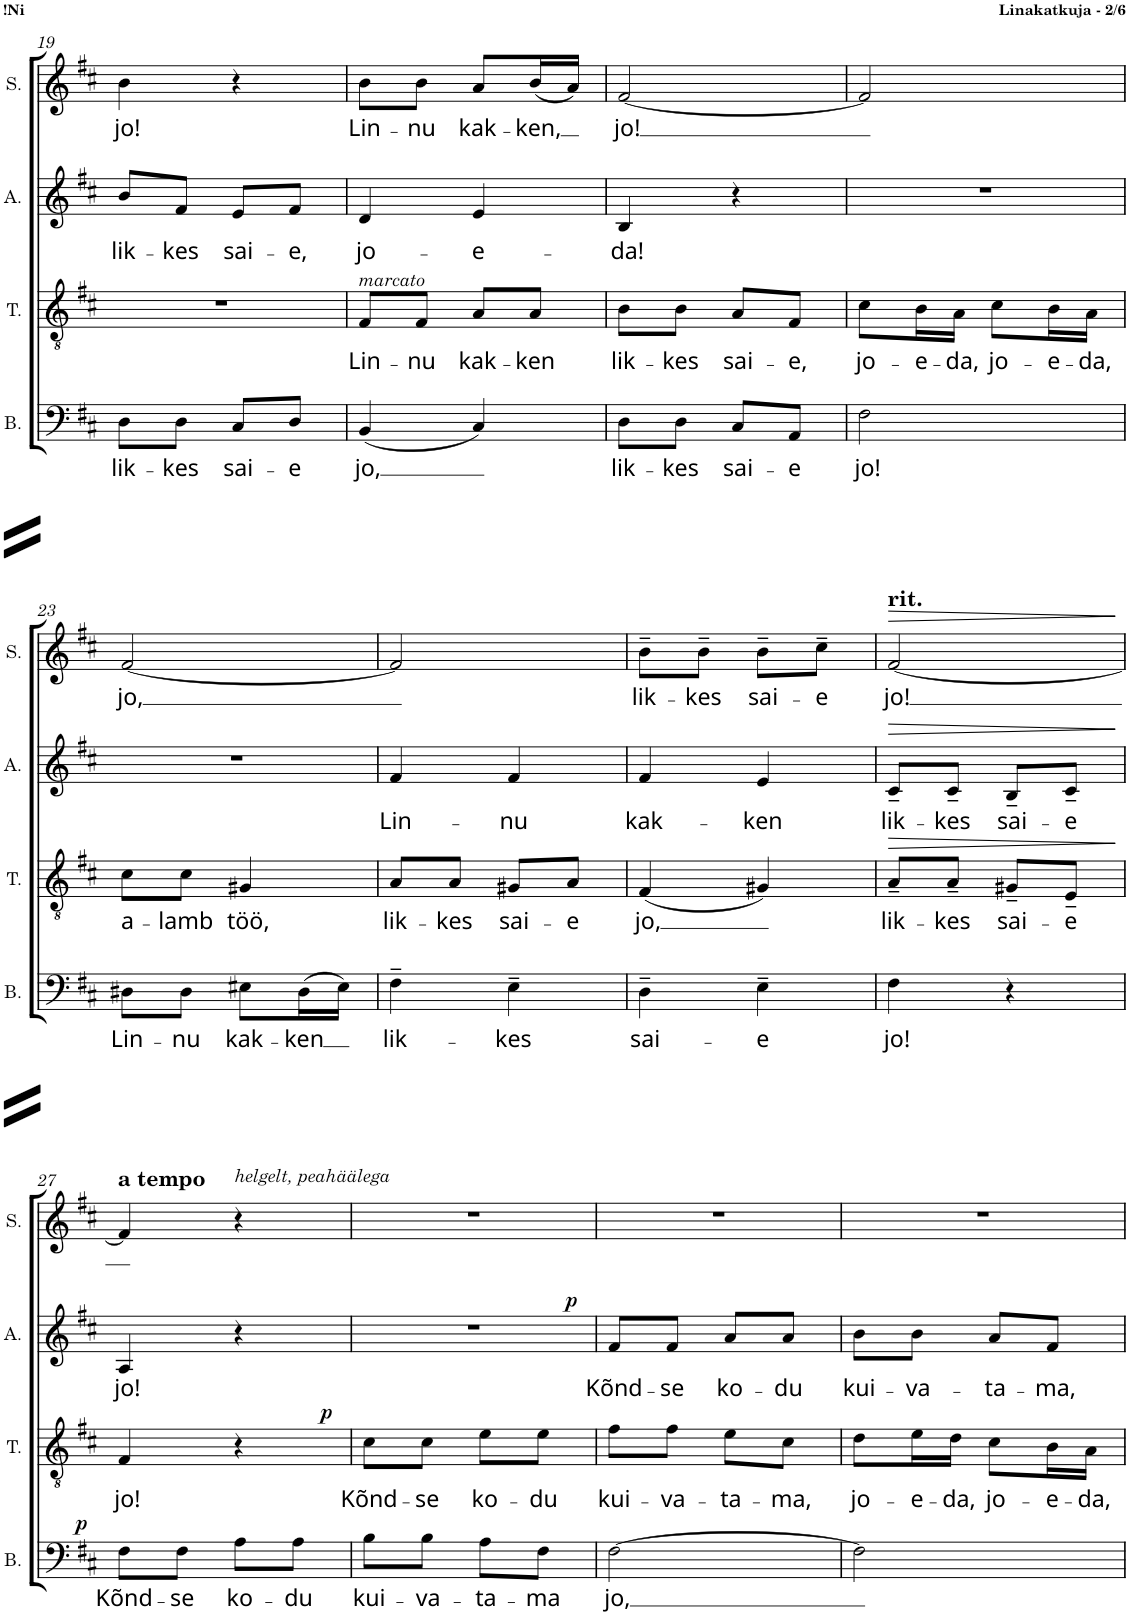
**kern	**text	**dynam	**kern	**text	**dynam	**kern	**text	**dynam	**kern	**text	**dynam
*part4	*part4	*part4	*part3	*part3	*part3	*part2	*part2	*part2	*part1	*part1	*part1
*staff4	*staff4	*staff4	*staff3	*staff3	*staff3	*staff2	*staff2	*staff2	*staff1	*staff1	*staff1
*I"Bass	*	*	*I"Tenor	*	*	*I"Alto	*	*	*I"Soprano	*	*
*I'B.	*	*	*I'T.	*	*	*I'A.	*	*	*I'S.	*	*
!!LO:PB:g=z
*clefF4	*	*	*clefGv2	*	*	*clefG2	*	*	*clefG2	*	*
*	*	*	*	*	*	*Trd1c2	*	*	*	*	*
*k[f#c#]	*	*	*k[f#c#]	*	*	*k[f#c#]	*	*	*k[f#c#]	*	*
*M2/4	*	*	*M2/4	*	*	*M2/4	*	*	*M2/4	*	*
=19	=19	=19	=19	=19	=19	=19	=19	=19	=19	=19	=19
!	!LO:LY:b	!	!	!	!	!	!LO:LY:b	!	!	!LO:LY:b	!
8D\L	lik-	.	2r	.	.	8b/L	lik-	.	4b\	jo!	.
!	!LO:LY:b	!	!	!	!	!	!LO:LY:b	!	!	!	!
8D\J	-kes	.	.	.	.	8f#/J	-kes	.	.	.	.
!	!LO:LY:b	!	!	!	!	!	!LO:LY:b	!	!	!	!
8C#/L	sai-	.	.	.	.	8e/L	sai-	.	4r	.	.
!	!LO:LY:b	!	!	!	!	!	!LO:LY:b	!	!	!	!
8D/J	-e	.	.	.	.	8f#/J	-e,	.	.	.	.
=20	=20	=20	=20	=20	=20	=20	=20	=20	=20	=20	=20
!	!	!	!LO:TX:a:i:t=marcato	!	!	!	!	!	!	!	!
!	!LO:LY:b	!	!	!LO:LY:b	!	!	!LO:LY:b	!	!	!LO:LY:b	!
(4BB/	jo,	.	8F#/L	Lin-	.	4d/	jo-	.	8b\L	Lin-	.
!	!	!	!	!LO:LY:b	!	!	!	!	!	!LO:LY:b	!
.	.	.	8F#/J	-nu	.	.	.	.	8b\J	-nu	.
!	!	!	!	!LO:LY:b	!	!	!LO:LY:b	!	!	!LO:LY:b	!
4C#/)	.	.	8A/L	kak-	.	4e/	-e-	.	8a/L	kak-	.
!	!	!	!	!LO:LY:b	!	!	!	!	!	!LO:LY:b	!
.	.	.	8A/J	-ken	.	.	.	.	(16b/L	-ken,	.
.	.	.	.	.	.	.	.	.	16a/JJ)	.	.
=21	=21	=21	=21	=21	=21	=21	=21	=21	=21	=21	=21
!	!LO:LY:b	!	!	!LO:LY:b	!	!	!LO:LY:b	!	!	!LO:LY:b	!
8D\L	lik-	.	8B\L	lik-	.	4B/	-da!	.	[2f#/	jo!	.
!	!LO:LY:b	!	!	!LO:LY:b	!	!	!	!	!	!	!
8D\J	-kes	.	8B\J	-kes	.	.	.	.	.	.	.
!	!LO:LY:b	!	!	!LO:LY:b	!	!	!	!	!	!	!
8C#/L	sai-	.	8A/L	sai-	.	4r	.	.	.	.	.
!	!LO:LY:b	!	!	!LO:LY:b	!	!	!	!	!	!	!
8AA/J	-e	.	8F#/J	-e,	.	.	.	.	.	.	.
=22	=22	=22	=22	=22	=22	=22	=22	=22	=22	=22	=22
!	!LO:LY:b	!	!	!LO:LY:b	!	!	!	!	!	!	!
2F#\	jo!	.	8c#\L	jo-	.	2r	.	.	2f#/]	.	.
!	!	!	!	!LO:LY:b	!	!	!	!	!	!	!
.	.	.	16B\L	-e-	.	.	.	.	.	.	.
!	!	!	!	!LO:LY:b	!	!	!	!	!	!	!
.	.	.	16A\JJ	-da,	.	.	.	.	.	.	.
!	!	!	!	!LO:LY:b	!	!	!	!	!	!	!
.	.	.	8c#\L	jo-	.	.	.	.	.	.	.
!	!	!	!	!LO:LY:b	!	!	!	!	!	!	!
.	.	.	16B\L	-e-	.	.	.	.	.	.	.
!	!	!	!	!LO:LY:b	!	!	!	!	!	!	!
.	.	.	16A\JJ	-da,	.	.	.	.	.	.	.
!!LO:LB:g=z
=23	=23	=23	=23	=23	=23	=23	=23	=23	=23	=23	=23
!	!LO:LY:b	!	!	!LO:LY:b	!	!	!	!	!	!LO:LY:b	!
8D#X\L	Lin-	.	8c#\L	a-	.	2r	.	.	[2f#/	jo,	.
!	!LO:LY:b	!	!	!LO:LY:b	!	!	!	!	!	!	!
8D#\J	-nu	.	8c#\J	-lamb	.	.	.	.	.	.	.
!	!LO:LY:b	!	!	!LO:LY:b	!	!	!	!	!	!	!
8E#X\L	kak-	.	4G#X/	töö,	.	.	.	.	.	.	.
!	!LO:LY:b	!	!	!	!	!	!	!	!	!	!
(16D#\L	-ken	.	.	.	.	.	.	.	.	.	.
16E#\JJ)	.	.	.	.	.	.	.	.	.	.	.
=24	=24	=24	=24	=24	=24	=24	=24	=24	=24	=24	=24
!	!LO:LY:b	!	!	!LO:LY:b	!	!	!LO:LY:b	!	!	!	!
4F#~\	lik-	.	8A/L	lik-	.	4f#/	Lin-	.	2f#/]	.	.
!	!	!	!	!LO:LY:b	!	!	!	!	!	!	!
.	.	.	8A/J	-kes	.	.	.	.	.	.	.
!	!LO:LY:b	!	!	!LO:LY:b	!	!	!LO:LY:b	!	!	!	!
4E~\	-kes	.	8G#X/L	sai-	.	4f#/	-nu	.	.	.	.
!	!	!	!	!LO:LY:b	!	!	!	!	!	!	!
.	.	.	8A/J	-e	.	.	.	.	.	.	.
=25	=25	=25	=25	=25	=25	=25	=25	=25	=25	=25	=25
!	!LO:LY:b	!	!	!LO:LY:b	!	!	!LO:LY:b	!	!	!LO:LY:b	!
4D~\	sai-	.	(4F#/	jo,	.	4f#/	kak-	.	8b~\L	lik-	.
!	!	!	!	!	!	!	!	!	!	!LO:LY:b	!
.	.	.	.	.	.	.	.	.	8b~\J	-kes	.
!	!LO:LY:b	!	!	!	!	!	!LO:LY:b	!	!	!LO:LY:b	!
4E~\	-e	.	4G#X/)	.	.	4e/	-ken	.	8b~\L	sai-	.
!	!	!	!	!	!	!	!	!	!	!LO:LY:b	!
.	.	.	.	.	.	.	.	.	8cc#~\J	-e	.
=26	=26	=26	=26	=26	=26	=26	=26	=26	=26	=26	=26
!	!	!	!	!	!	!	!	!	!LO:TX:a:B:t=rit.	!	!
!	!LO:LY:b	!	!	!LO:LY:b	!LO:HP:b	!	!LO:LY:b	!LO:HP:b	!	!LO:LY:b	!LO:HP:b
4F#\	jo!	.	8A~/L	lik-	>	8c#~/L	lik-	>	[2f#/	jo!	>
!	!	!	!	!LO:LY:b	!	!	!LO:LY:b	!	!	!	!
.	.	.	8A~/J	-kes	.	8c#~/J	-kes	.	.	.	.
!	!	!	!	!LO:LY:b	!	!	!LO:LY:b	!	!	!	!
4r	.	.	8G#X~/L	sai-	.	8B~/L	sai-	.	.	.	.
!	!	!	!	!LO:LY:b	!	!	!LO:LY:b	!	!	!	!
.	.	.	8E~/J	-e	.	8c#~/J	-e	.	.	.	.
.	.	.	.	.	]	.	.	]	.	.	]
!!LO:LB:g=z
=27	=27	=27	=27	=27	=27	=27	=27	=27	=27	=27	=27
!	!	!	!	!	!	!	!	!	!LO:TX:a:B:t=a tempo	!	!
!	!LO:LY:b	!LO:DY:a	!	!LO:LY:b	!	!	!LO:LY:b	!	!	!	!
8F#\L	Kõnd-	p	4F#/	jo!	.	4A/	jo!	.	4f#/]	.	.
!	!LO:LY:b	!	!	!	!	!	!	!	!	!	!
8F#\J	-se	.	.	.	.	.	.	.	.	.	.
!	!	!	!	!	!	!	!	!	!LO:TX:a:i:t=helgelt, peahäälega	!	!
!	!LO:LY:b	!	!	!	!	!	!	!	!	!	!
8A\L	ko-	.	4r	.	.	4r	.	.	4r	.	.
!	!LO:LY:b	!	!	!	!	!	!	!	!	!	!
8A\J	-du	.	.	.	.	.	.	.	.	.	.
=28	=28	=28	=28	=28	=28	=28	=28	=28	=28	=28	=28
!	!LO:LY:b	!	!	!LO:LY:b	!LO:DY:a	!	!	!	!	!	!
8B\L	kui-	.	8c#\L	Kõnd-	p	2r	.	.	2r	.	.
!	!LO:LY:b	!	!	!LO:LY:b	!	!	!	!	!	!	!
8B\J	-va-	.	8c#\J	-se	.	.	.	.	.	.	.
!	!LO:LY:b	!	!	!LO:LY:b	!	!	!	!	!	!	!
8A\L	-ta-	.	8e\L	ko-	.	.	.	.	.	.	.
!	!LO:LY:b	!	!	!LO:LY:b	!	!	!	!	!	!	!
8F#\J	-ma	.	8e\J	-du	.	.	.	.	.	.	.
=29	=29	=29	=29	=29	=29	=29	=29	=29	=29	=29	=29
!	!LO:LY:b	!	!	!LO:LY:b	!	!	!LO:LY:b	!LO:DY:a	!	!	!
[2F#\	jo,	.	8f#\L	kui-	.	8f#/L	Kõnd-	p	2r	.	.
!	!	!	!	!LO:LY:b	!	!	!LO:LY:b	!	!	!	!
.	.	.	8f#\J	-va-	.	8f#/J	-se	.	.	.	.
!	!	!	!	!LO:LY:b	!	!	!LO:LY:b	!	!	!	!
.	.	.	8e\L	-ta-	.	8a/L	ko-	.	.	.	.
!	!	!	!	!LO:LY:b	!	!	!LO:LY:b	!	!	!	!
.	.	.	8c#\J	-ma,	.	8a/J	-du	.	.	.	.
=30	=30	=30	=30	=30	=30	=30	=30	=30	=30	=30	=30
!	!	!	!	!LO:LY:b	!	!	!LO:LY:b	!	!	!	!
2F#\]	.	.	8d\L	jo-	.	8b\L	kui-	.	2r	.	.
!	!	!	!	!LO:LY:b	!	!	!LO:LY:b	!	!	!	!
.	.	.	16e\L	-e-	.	8b\J	-va-	.	.	.	.
!	!	!	!	!LO:LY:b	!	!	!	!	!	!	!
.	.	.	16d\JJ	-da,	.	.	.	.	.	.	.
!	!	!	!	!LO:LY:b	!	!	!LO:LY:b	!	!	!	!
.	.	.	8c#\L	jo-	.	8a/L	-ta-	.	.	.	.
!	!	!	!	!LO:LY:b	!	!	!LO:LY:b	!	!	!	!
.	.	.	16B\L	-e-	.	8f#/J	-ma,	.	.	.	.
!	!	!	!	!LO:LY:b	!	!	!	!	!	!	!
.	.	.	16A\JJ	-da,	.	.	.	.	.	.	.
=	=	=	=	=	=	=	=	=	=	=	=
*-	*-	*-	*-	*-	*-	*-	*-	*-	*-	*-	*-
